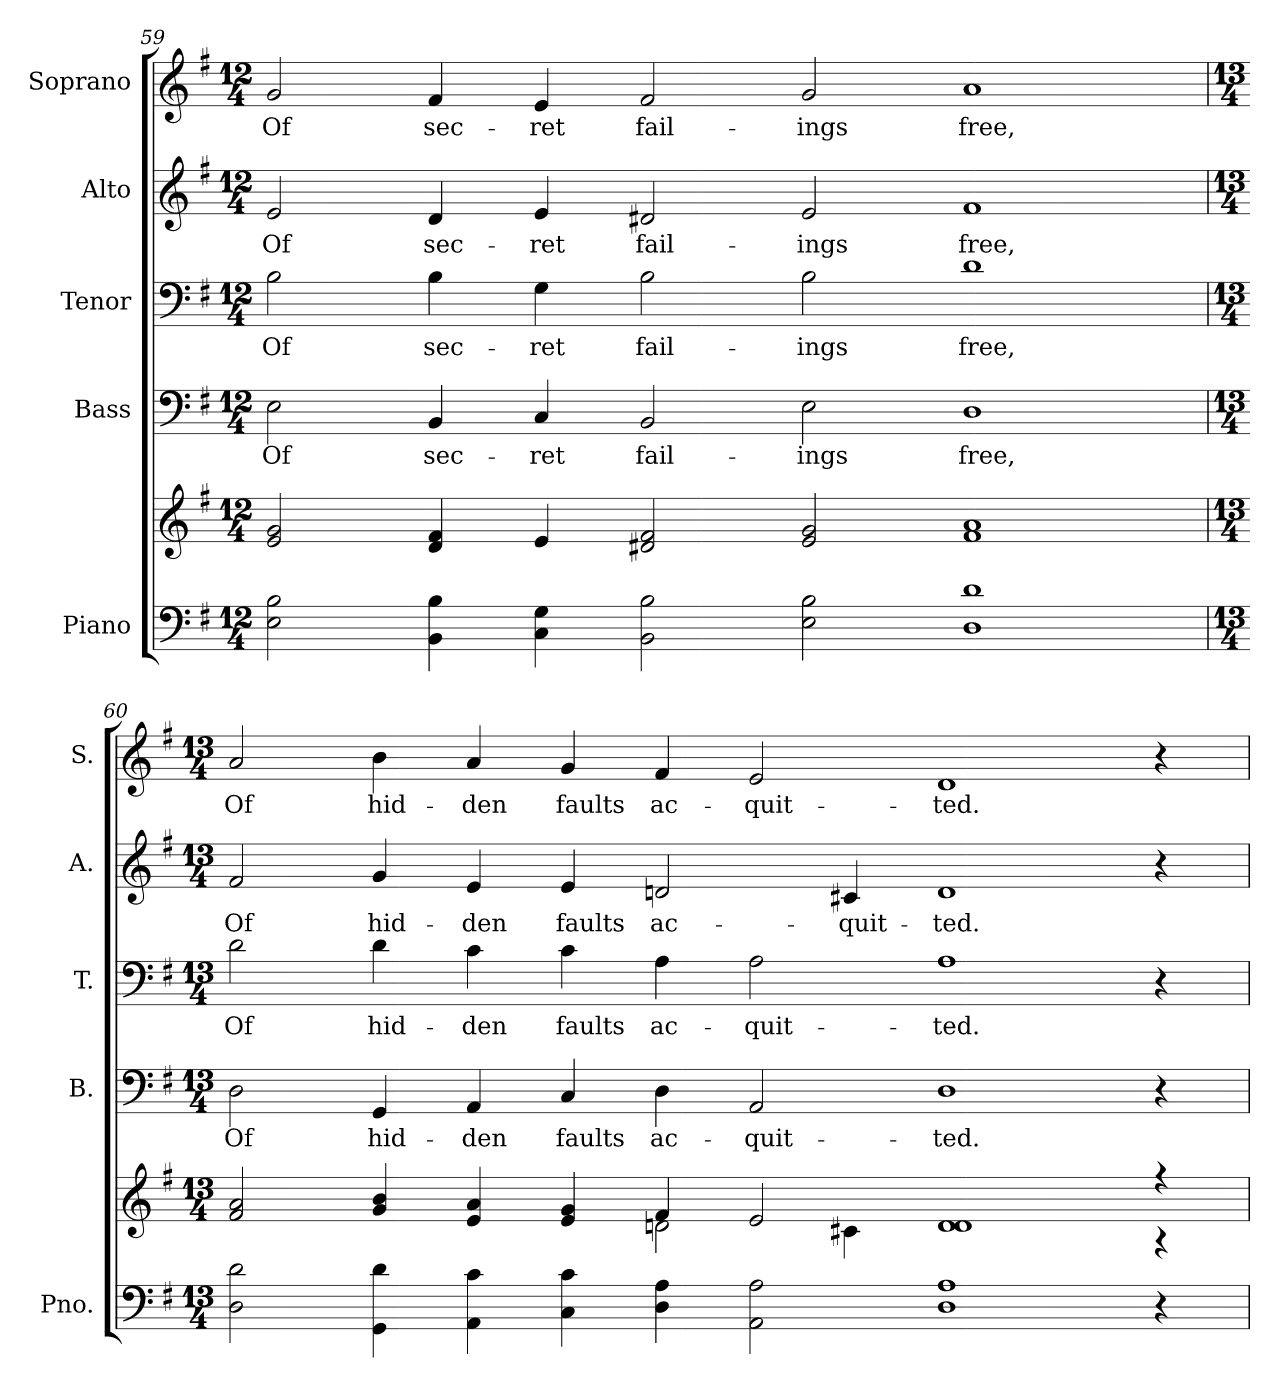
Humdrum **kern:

**kern	**kern	**kern	**text	**kern	**text	**kern	**text	**kern	**text
*part5	*part5	*part4	*part4	*part3	*part3	*part2	*part2	*part1	*part1
*staff6	*staff5	*staff4	*staff4	*staff3	*staff3	*staff2	*staff2	*staff1	*staff1
*I"Piano	*	*I"Bass	*	*I"Tenor	*	*I"Alto	*	*I"Soprano	*
*I'Pno.	*	*I'B.	*	*I'T.	*	*I'A.	*	*I'S.	*
!!LO:LB:g=z
*clefF4	*clefG2	*clefF4	*	*clefF4	*	*clefG2	*	*clefG2	*
*k[f#]	*k[f#]	*k[f#]	*	*k[f#]	*	*k[f#]	*	*k[f#]	*
*G:	*G:	*G:	*	*G:	*	*G:	*	*G:	*
*M12/4	*M12/4	*M12/4	*	*M12/4	*	*M12/4	*	*M12/4	*
=59	=59	=59	=59	=59	=59	=59	=59	=59	=59
!	!	!	!LO:LY:b:color=#000000	!	!	!	!	!	!
!	!	!	!	!	!LO:LY:b:color=#000000	!	!	!	!
!	!	!	!	!	!	!	!LO:LY:b:color=#000000	!	!
!	!	!	!	!	!	!	!	!	!LO:LY:b:color=#000000
2Ei\ 2Bi	2ei/ 2gi	2Ei\	Of	2Bi\	Of	2ei/	Of	2gi/	Of
!	!	!	!LO:LY:b:color=#000000	!	!	!	!	!	!
!	!	!	!	!	!LO:LY:b:color=#000000	!	!	!	!
!	!	!	!	!	!	!	!LO:LY:b:color=#000000	!	!
!	!	!	!	!	!	!	!	!	!LO:LY:b:color=#000000
4BBi\ 4Bi	4di/ 4f#i	4BBi/	sec-	4Bi\	sec-	4di/	sec-	4f#i/	sec-
!	!	!	!LO:LY:b:color=#000000	!	!	!	!	!	!
!	!	!	!	!	!LO:LY:b:color=#000000	!	!	!	!
!	!	!	!	!	!	!	!LO:LY:b:color=#000000	!	!
!	!	!	!	!	!	!	!	!	!LO:LY:b:color=#000000
4Ci\ 4Gi	4ei/	4Ci/	-ret	4Gi\	-ret	4ei/	-ret	4ei/	-ret
!	!	!	!LO:LY:b:color=#000000	!	!	!	!	!	!
!	!	!	!	!	!LO:LY:b:color=#000000	!	!	!	!
!	!	!	!	!	!	!	!LO:LY:b:color=#000000	!	!
!	!	!	!	!	!	!	!	!	!LO:LY:b:color=#000000
2BBi\ 2Bi	2d#Xi/ 2f#i	2BBi/	fail-	2Bi\	fail-	2d#Xi/	fail-	2f#i/	fail-
!	!	!	!LO:LY:b:color=#000000	!	!	!	!	!	!
!	!	!	!	!	!LO:LY:b:color=#000000	!	!	!	!
!	!	!	!	!	!	!	!LO:LY:b:color=#000000	!	!
!	!	!	!	!	!	!	!	!	!LO:LY:b:color=#000000
2Ei\ 2Bi	2ei/ 2gi	2Ei\	-ings	2Bi\	-ings	2ei/	-ings	2gi/	-ings
!	!	!	!LO:LY:b:color=#000000	!	!	!	!	!	!
!	!	!	!	!	!LO:LY:b:color=#000000	!	!	!	!
!	!	!	!	!	!	!	!LO:LY:b:color=#000000	!	!
!	!	!	!	!	!	!	!	!	!LO:LY:b:color=#000000
1Di 1di	1f#i 1ai	1Di	free,	1di	free,	1f#i	free,	1ai	free,
=60	=60	=60	=60	=60	=60	=60	=60	=60	=60
*M13/4	*M13/4	*M13/4	*	*M13/4	*	*M13/4	*	*M13/4	*
*	*^	*	*	*	*	*	*	*	*
!	!	!	!	!LO:LY:b:color=#000000	!	!	!	!	!	!
!	!	!	!	!	!	!LO:LY:b:color=#000000	!	!	!	!
!	!	!	!	!	!	!	!	!LO:LY:b:color=#000000	!	!
!	!	!	!	!	!	!	!	!	!	!LO:LY:b:color=#000000
2Di\ 2di	2f#i/ 2ai	1ryy	2Di\	Of	2di\	Of	2f#i/	Of	2ai/	Of
!	!	!	!	!LO:LY:b:color=#000000	!	!	!	!	!	!
!	!	!	!	!	!	!LO:LY:b:color=#000000	!	!	!	!
!	!	!	!	!	!	!	!	!LO:LY:b:color=#000000	!	!
!	!	!	!	!	!	!	!	!	!	!LO:LY:b:color=#000000
4GGi\ 4di	4gi/ 4bi	.	4GGi/	hid-	4di\	hid-	4gi/	hid-	4bi\	hid-
!	!	!	!	!LO:LY:b:color=#000000	!	!	!	!	!	!
!	!	!	!	!	!	!LO:LY:b:color=#000000	!	!	!	!
!	!	!	!	!	!	!	!	!LO:LY:b:color=#000000	!	!
!	!	!	!	!	!	!	!	!	!	!LO:LY:b:color=#000000
4AAi\ 4ci	4ei/ 4ai	.	4AAi/	-den	4ci\	-den	4ei/	-den	4ai/	-den
!	!	!	!	!LO:LY:b:color=#000000	!	!	!	!	!	!
!	!	!	!	!	!	!LO:LY:b:color=#000000	!	!	!	!
!	!	!	!	!	!	!	!	!LO:LY:b:color=#000000	!	!
!	!	!	!	!	!	!	!	!	!	!LO:LY:b:color=#000000
4Ci\ 4ci	4ei/ 4gi	4ryy	4Ci/	faults	4ci\	faults	4ei/	faults	4gi/	faults
!	!	!	!	!LO:LY:b:color=#000000	!	!	!	!	!	!
!	!	!	!	!	!	!LO:LY:b:color=#000000	!	!	!	!
!	!	!	!	!	!	!	!	!LO:LY:b:color=#000000	!	!
!	!	!	!	!	!	!	!	!	!	!LO:LY:b:color=#000000
4Di\ 4Ai	4f#i/	2dni\	4Di\	ac-	4Ai\	ac-	2dni/	ac-	4f#i/	ac-
!	!	!	!	!LO:LY:b:color=#000000	!	!	!	!	!	!
!	!	!	!	!	!	!LO:LY:b:color=#000000	!	!	!	!
!	!	!	!	!	!	!	!	!	!	!LO:LY:b:color=#000000
2AAi\ 2Ai	2ei/	.	2AAi/	-quit-	2Ai\	-quit-	.	.	2ei/	-quit-
!	!	!	!	!	!	!	!	!LO:LY:b:color=#000000	!	!
.	.	4c#Xi\	.	.	.	.	4c#Xi/	-quit-	.	.
!	!	!	!	!LO:LY:b:color=#000000	!	!	!	!	!	!
!	!	!	!	!	!	!LO:LY:b:color=#000000	!	!	!	!
!	!	!	!	!	!	!	!	!LO:LY:b:color=#000000	!	!
!	!	!	!	!	!	!	!	!	!	!LO:LY:b:color=#000000
1Di 1Ai	1di 1di	1ryy	1Di	-ted.	1Ai	-ted.	1di	-ted.	1di	-ted.
4r	4r	4r	4r	.	4r	.	4r	.	4r	.
*	*v	*v	*	*	*	*	*	*	*	*
=	=	=	=	=	=	=	=	=	=
*-	*-	*-	*-	*-	*-	*-	*-	*-	*-
